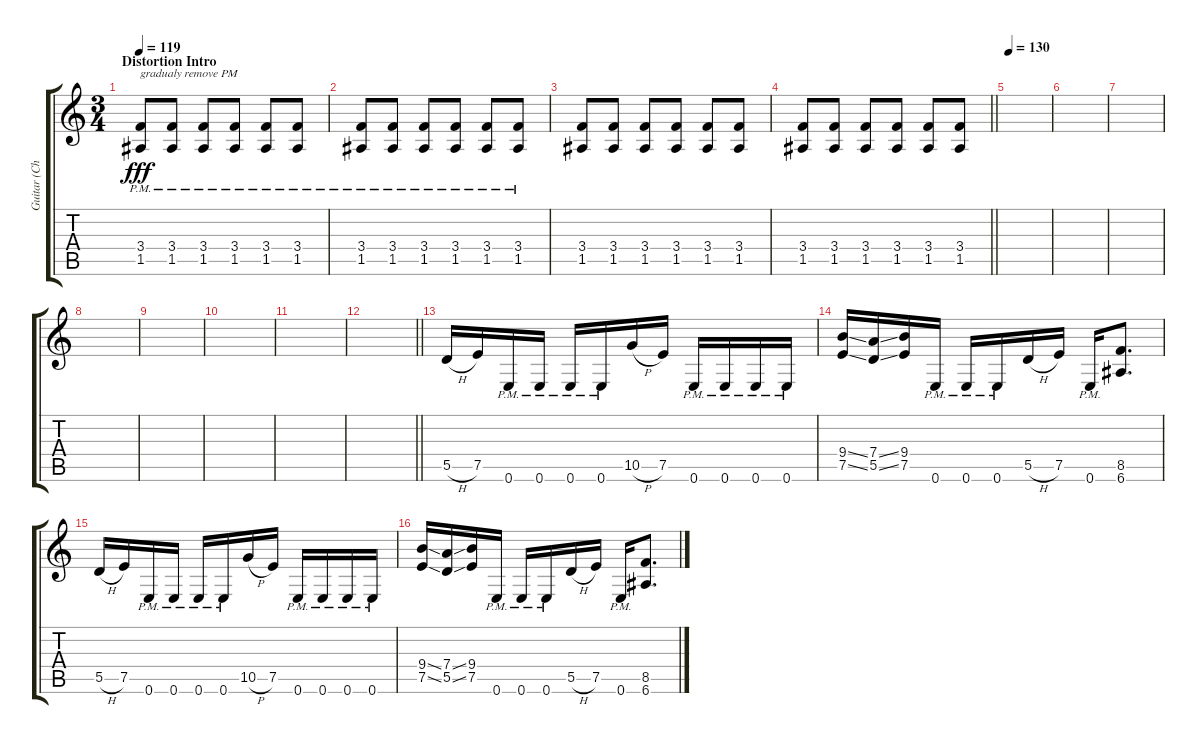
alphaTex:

\track ("Guitar (Chris)" "Guitar (Ch") {instrument distortionguitar}
\staff {score tabs}
\tuning (E4 B3 G3 D3 A2 E2) {hide}
\ts (3 4)
\section ("" "Distortion Intro")
\tempo 119
\clef g2
\ks c
(3.4{pm} 1.5{pm}).8{txt "gradualy remove PM" dy fff instrument distortionguitar} (3.4{pm} 1.5{pm}).8 (3.4{pm} 1.5{pm}).8 (3.4{pm} 1.5{pm}).8 (3.4{pm} 1.5{pm}).8 (3.4{pm} 1.5{pm}).8 |
(3.4{pm} 1.5{pm}).8 (3.4{pm} 1.5{pm}).8 (3.4{pm} 1.5{pm}).8 (3.4{pm} 1.5{pm}).8 (3.4{pm} 1.5{pm}).8 (3.4{pm} 1.5{pm}).8 |
(3.4 1.5).8 (3.4 1.5).8 (3.4 1.5).8 (3.4 1.5).8 (3.4 1.5).8 (3.4 1.5).8 |
\barLineRight lightlight
(3.4 1.5).8 (3.4 1.5).8 (3.4 1.5).8 (3.4 1.5).8 (3.4 1.5).8 (3.4 1.5).8 |
\tempo 130
|
|
|
|
|
|
|
\barLineRight lightlight
|
5.5{h}.16 7.5.16 0.6{pm}.16 0.6{pm}.16 0.6{pm}.16 0.6{pm}.16 10.5{h}.16 7.5.16 0.6{pm}.16 0.6{pm}.16 0.6{pm}.16 0.6{pm}.16 |
(9.4{ss} 7.5{ss}).16 (7.4{ss} 5.5{ss}).16 (9.4 7.5).16 0.6{pm}.16 0.6{pm}.16 0.6{pm}.16 5.5{h}.16 7.5.16 0.6{pm}.16 (8.5 6.6).8{d} |
5.5{h}.16 7.5.16 0.6{pm}.16 0.6{pm}.16 0.6{pm}.16 0.6{pm}.16 10.5{h}.16 7.5.16 0.6{pm}.16 0.6{pm}.16 0.6{pm}.16 0.6{pm}.16 |
(9.4{ss} 7.5{ss}).16 (7.4{ss} 5.5{ss}).16 (9.4 7.5).16 0.6{pm}.16 0.6{pm}.16 0.6{pm}.16 5.5{h}.16 7.5.16 0.6{pm}.16 (8.5 6.6).8{d}
